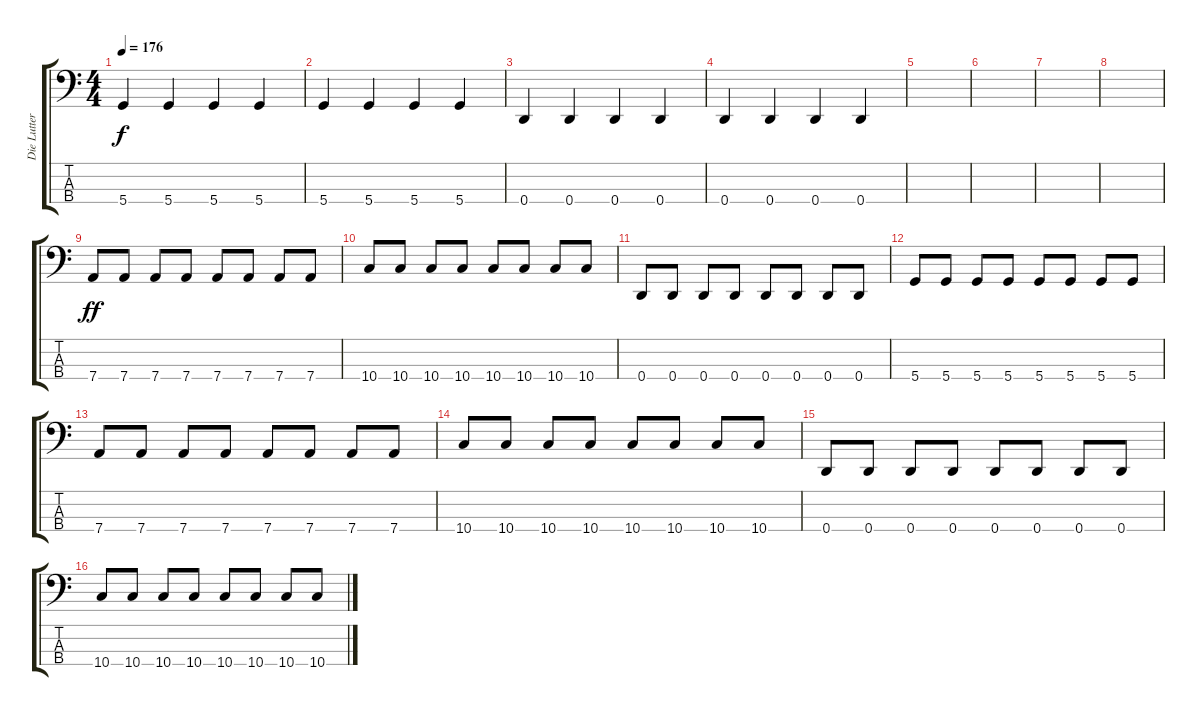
\track ("Die Lutter (Bass)" "Die Lutter") {instrument electricbasspick}
\staff {score tabs}
\tuning (G2 D2 A1 D1) {hide}
\ts (4 4)
\tempo 176
\clef f4
\ks c
5.4.4{dy f} 5.4.4 5.4.4 5.4.4 |
5.4.4 5.4.4 5.4.4 5.4.4 |
0.4.4 0.4.4 0.4.4 0.4.4 |
0.4.4 0.4.4 0.4.4 0.4.4 |
|
|
|
|
7.4.8{dy ff} 7.4.8 7.4.8 7.4.8 7.4.8 7.4.8 7.4.8 7.4.8 |
10.4.8 10.4.8 10.4.8 10.4.8 10.4.8 10.4.8 10.4.8 10.4.8 |
0.4.8 0.4.8 0.4.8 0.4.8 0.4.8 0.4.8 0.4.8 0.4.8 |
5.4.8 5.4.8 5.4.8 5.4.8 5.4.8 5.4.8 5.4.8 5.4.8 |
7.4.8 7.4.8 7.4.8 7.4.8 7.4.8 7.4.8 7.4.8 7.4.8 |
10.4.8 10.4.8 10.4.8 10.4.8 10.4.8 10.4.8 10.4.8 10.4.8 |
0.4.8 0.4.8 0.4.8 0.4.8 0.4.8 0.4.8 0.4.8 0.4.8 |
10.4.8 10.4.8 10.4.8 10.4.8 10.4.8 10.4.8 10.4.8 10.4.8
